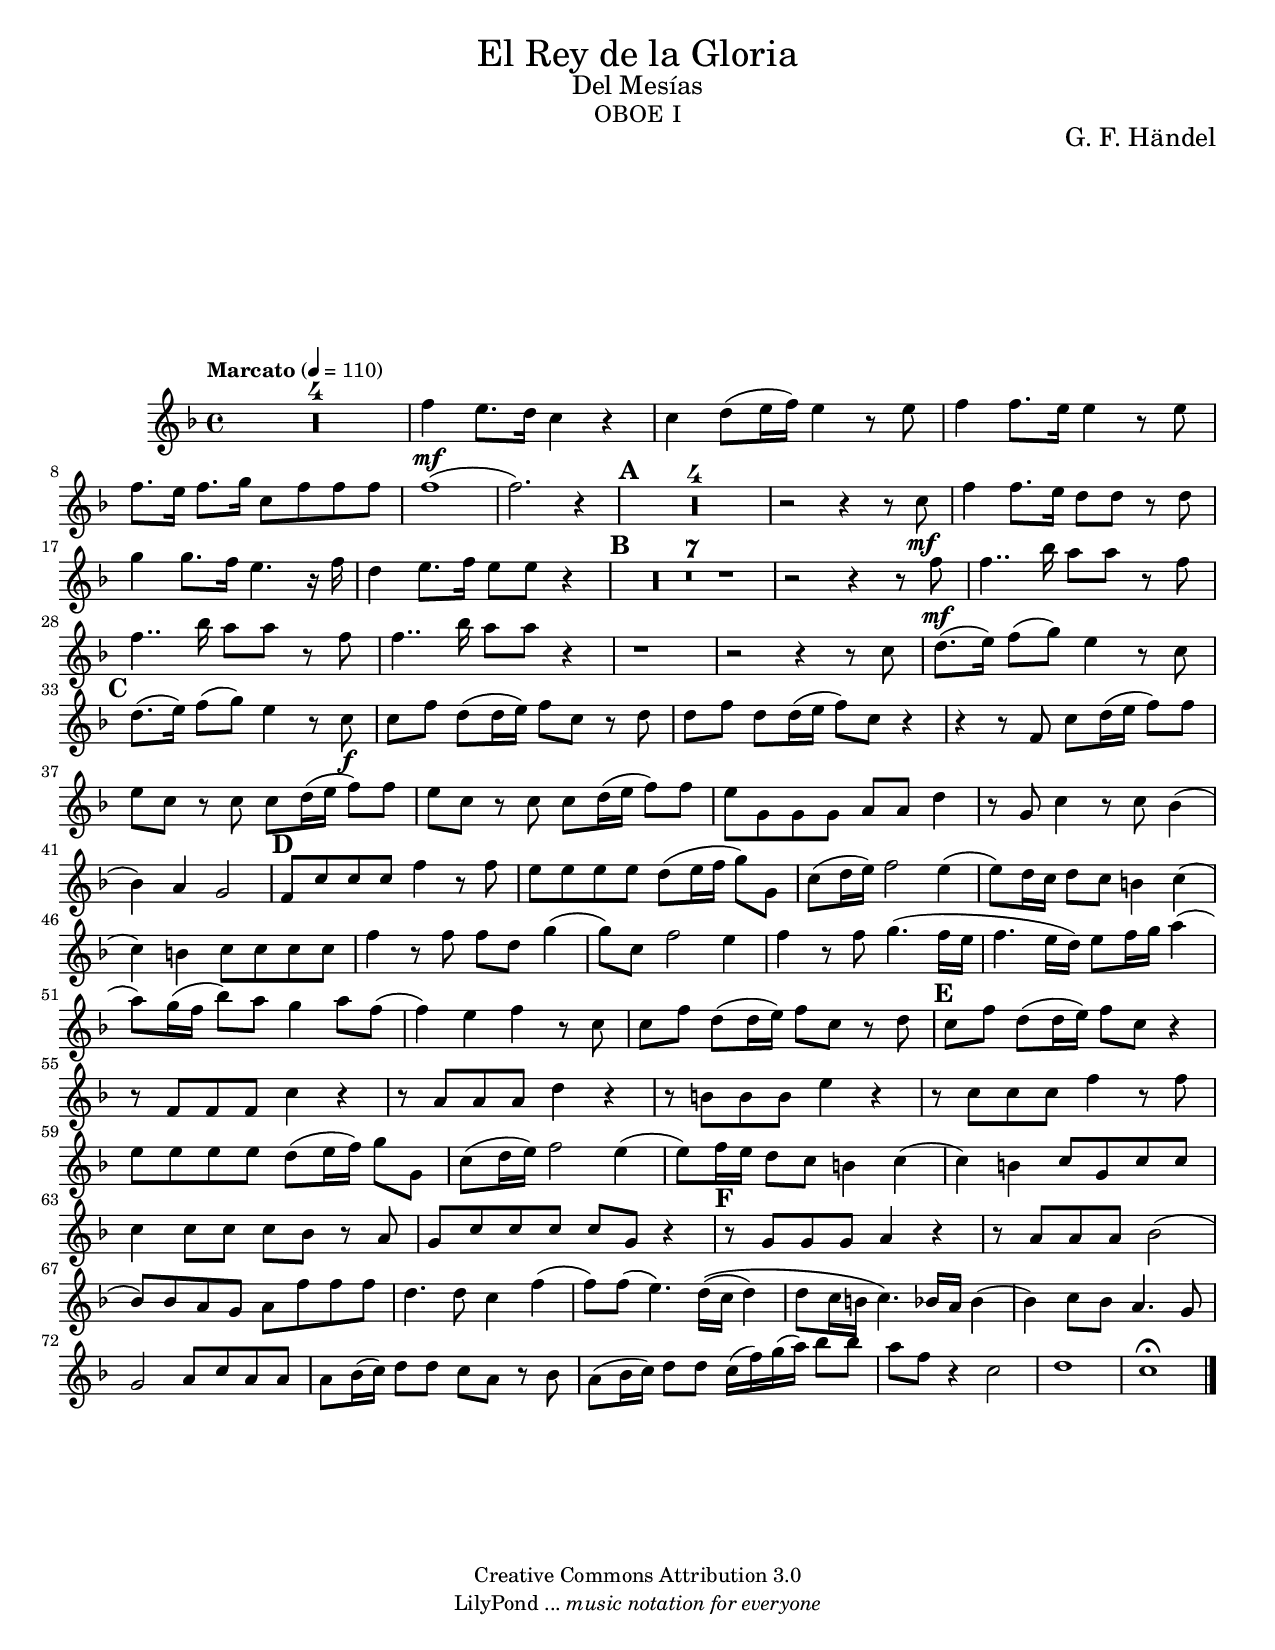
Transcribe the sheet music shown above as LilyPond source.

% Created on Tue Feb 01 15:41:25 CST 2011
% by search.sam@ 

\version "2.14.2"

#(set-global-staff-size 18)

\markup { \fill-line { \center-column { \fontsize #5 "El Rey de la Gloria" \fontsize #2 "Del Mesías" \fontsize #3 \caps "oboe i" } } }

\markup { \fill-line { " " \center-column { \fontsize #2 "G. F. Händel" } } }

\header {
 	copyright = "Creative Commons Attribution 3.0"
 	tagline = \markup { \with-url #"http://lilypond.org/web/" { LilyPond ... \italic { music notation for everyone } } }
 	breakbefore = ##t
}

	
letra =  #(define-music-function (parser location markp) (string?)
		#{
			\once \override Score . RehearsalMark #'self-alignment-X = #left
			\once \override Score . RehearsalMark #'extra-spacing-width = #'(+inf.0 . -inf.0)
			\mark \markup { \bold $markp }
		#})

	
oboe = \new Staff {
	\relative c'' {
		\tempo "Marcato" 4 = 110
		\set Score.skipBars = ##t
		\key f \major
		
		R1*4 | 
		f4\mf e8. d16 c4 r |
		c d8 (e16 f) e4 r8 e |
		f4 f8. e16 e4 r8 e |
		f8. e16 f8. g16 c,8 f f f |
		f1( |
		f2.) r4 \letra "A" |
		R1*4 | 
		r2 r4 r8 c\mf |
		f4 f8. e16 d8 d r8 d |
		g4 g8. f16 e4. r16 f |
		d4 e8. f16 e8 e r4 \letra "B" |
		R1*7 |
		r2 r4 r8 f\mf |
		f4.. bes16 a8 a r f |
		f4.. bes16 a8 a r f |
		f4.. bes16 a8 a r4 |
		r1 |
		r2 r4 r8 c, |
		d8.( e16) f8( g) e4 r8 c \letra "C" |
		d8.( e16) f8( g) e4 r8 c\f |
		c f d( d16 e) f8 c r d |
		d f d d16( e f8) c r4 |
		r r8 f,8 c' d16( e f8) f |
		e c r c c d16( e f8) f |
		e c r c c d16( e f8) f |
		e g, g g a a d4 |
		r8 g, c4 r8 c8 bes4( |
		bes) a g2 \letra "D" |
		f8 c' c c f4 r8 f |
		e e e e d( e16 f g8) g, |
		c( d16 e) f2 e4( |
		e8) d16 c d8 c b4 c4( |
		c) b c8 c c c |
		f4 r8 f f d g4( |
		g8) c, f2 e4 |
		f r8 f g4.( f16 e |
		f4. e16 d) e8 f16 g a4( |
		a8) g16( f bes8) a g4 a8 f( |
		f4) e f r8 c |
		c f d( d16 e) f8 c r8 d \letra "E" |
		c f d( d16 e) f8 c r4 |
		r8 f, f f c'4 r |
		r8 a a a d4 r |
		r8 b b b e4 r |
		r8 c c c f4 r8 f |
		e e e e d( e16 f) g8 g, |
		c( d16 e) f2 e4( |
		e8) f16 e d8 c b4 c( |
		c) b c8 g c c |
		c4 c8 c c bes r8 a |
		g c c c c g r4 \letra "F" |
		r8 g g g a4 r |
		r8 a a a bes2( |
		bes8) bes a g a f' f f |
		d4. d8 c4 f( |
		f8) f( e4.) d16\(( c d4) | 
		 d8 c16 b c4.\) bes16 a bes4( | 
		bes4) c8 bes a4. g8 |
		g2 a8 c a a |
		a bes16( c) d8 d c a r bes |
		a( bes16 c) d8 d c16( f) g( a) bes8 bes |
		a8 f r4 c2 |
		d1 |
		c \fermata \bar "|."
	}
}

\score {
	<<
		\oboe
	>>
	\midi {
	}
	\layout {
	}
}

\paper {
	#(set-paper-size "letter")
	system-system-spacing = #'((basic-distance . 0.1) (padding . 0))
	ragged-last-bottom = ##f
	ragged-bottom = ##f
}